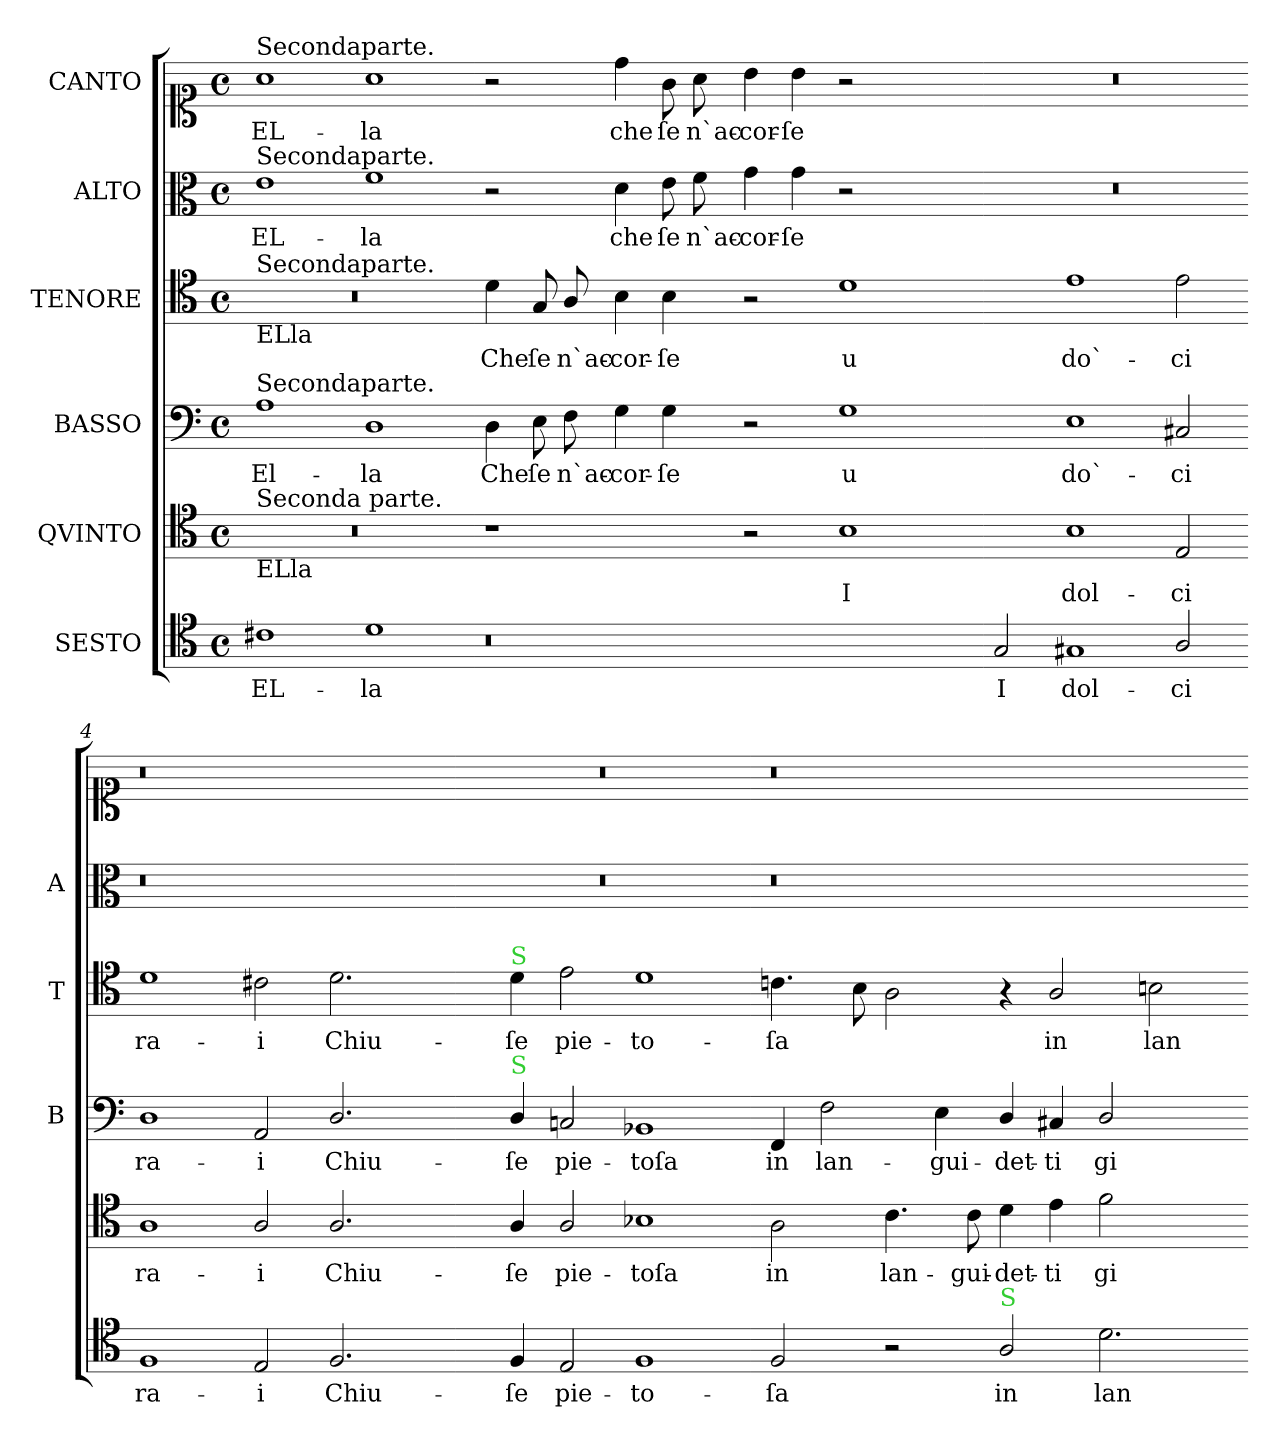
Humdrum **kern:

**kern	**text	**kern	**text	**kern	**text	**kern	**text	**kern	**text	**kern	**text
*part6	*part6	*part5	*part5	*part4	*part4	*part3	*part3	*part2	*part2	*part1	*part1
*staff6	*staff6	*staff5	*staff5	*staff4	*staff4	*staff3	*staff3	*staff2	*staff2	*staff1	*staff1
*I"SESTO	*	*I"QVINTO	*	*I"BASSO	*	*I"TENORE	*	*I"ALTO	*	*I"CANTO	*
*	*	*	*	*I'B	*	*I'T	*	*I'A	*	*	*
*clefC4	*	*clefC4	*	*clefF4	*	*clefC4	*	*clefC3	*	*clefC1	*
*k[]	*	*k[]	*	*k[]	*	*k[]	*	*k[]	*	*k[]	*
*A:aeo	*	*A:aeo	*	*A:aeo	*	*A:aeo	*	*A:aeo	*	*A:aeo	*
*M2/1	*	*M2/1	*	*M2/1	*	*M2/1	*	*M2/1	*	*M2/1	*
*met(c)	*	*met(c)	*	*met(c)	*	*met(c)	*	*met(c)	*	*met(c)	*
=1	=1	=1	=1	=1	=1	=1	=1	=1	=1	=1	=1
!	!	!	!	!	!	!	!	!	!	!LO:TX:a:t=Secondaparte.	!
!	!	!	!	!	!	!	!	!LO:TX:a:t=Secondaparte.	!	!	!
!	!	!	!	!	!	!LO:TX:b:t=ELla	!	!	!	!	!
!	!	!	!	!	!	!LO:TX:a:t=Secondaparte.	!	!	!	!	!
!	!	!	!	!LO:TX:a:t=Secondaparte.	!	!	!	!	!	!	!
!	!	!LO:TX:b:t=ELla	!	!	!	!	!	!	!	!	!
!	!	!LO:TX:a:t=Seconda parte.	!	!	!	!	!	!	!	!	!
1c#X	EL-	0r	.	1A	El-	0r	.	1e	EL-	1a	EL-
1d	-la	.	.	1D	-la	.	.	1f	-la	1a	-la
=2-	=2-	=2-	=2-	=2-	=2-	=2-	=2-	=2-	=2-	=2-	=2-
0r	.	1r	.	4D\	Che	4d\	Che	2r	.	2r	.
.	.	.	.	8E\	ſe	8G/	ſe	.	.	.	.
.	.	.	.	8F\	n`ac-	8A/	n`ac-	.	.	.	.
.	.	.	.	4G\	-cor-	4B\	-cor-	4d\	che	4dd\	che
.	.	.	.	4G\	ſe	4B\	ſe	8e\	ſe	8g\	ſe
.	.	.	.	.	.	.	.	8f\	n`ac-	8a\	n`ac-
.	.	2r	.	2r	.	2r	.	4g\	-cor-	4b\	-cor-
.	.	.	.	.	.	.	.	4g\	ſe	4b\	ſe
.	.	1B\	I	1G\	u	1d\	u	2r	.	2r	.
2ryy	.	.	.	.	.	.	.	2ryy	.	2ryy	.
=3-	=3-	=3-	=3-	=3-	=3-	=3-	=3-	=3-	=3-	=3-	=3-
2G/	I	2ryy	.	2ryy	.	2ryy	.	0r	.	0r	.
1G#X	dol-	1B	dol-	1E	do`-	1e	do`-	.	.	.	.
2A/	-ci	2E/	-ci	2C#X/	-ci	2e\	-ci	.	.	.	.
=4-	=4-	=4-	=4-	=4-	=4-	=4-	=4-	=4-	=4-	=4-	=4-
1F	ra-	1A	ra-	1D	ra-	1d	ra-	0r	.	0r	.
2E/	-i	2A/	-i	2AA/	-i	2c#X\	-i	.	.	.	.
2.F/	Chiu-	2.A/	Chiu-	2.D/	Chiu-	2.d\	Chiu-	.	.	.	.
.	.	.	.	.	.	.	.	4ryy	.	4ryy	.
=5-	=5-	=5-	=5-	=5-	=5-	=5-	=5-	=5-	=5-	=5-	=5-
4ryy	.	4ryy	.	4ryy	.	4ryy	.	0r	.	0r	.
!	!	!	!	!	!	!LO:TX:a:color=limegreen:t=S	!	!	!	!	!
!	!	!	!	!LO:TX:a:color=limegreen:t=S	!	!	!	!	!	!	!
4F/	ſe	4A/	ſe	4D/	ſe	4d\	ſe	.	.	.	.
2E/	pie-	2A/	pie-	2Cn/	pie-	2e\	pie-	.	.	.	.
1F	-to-	1B-X	-toſa	1BB-X	-toſa	1d	-to-	.	.	.	.
=6-	=6-	=6-	=6-	=6-	=6-	=6-	=6-	=6-	=6-	=6-	=6-
2F/	-ſa	2A\	in	4FF/	in	4.cn\	-ſa	0r	.	0r	.
.	.	.	.	2F\	lan-	.	.	.	.	.	.
.	.	.	.	.	.	8B\	.	.	.	.	.
2r	.	4.c\	lan-	.	.	2A\	.	.	.	.	.
.	.	.	.	4E\	-gui-	.	.	.	.	.	.
.	.	8c\	-gui-	.	.	.	.	.	.	.	.
!LO:TX:a:color=limegreen:t=S	!	!	!	!	!	!	!	!	!	!	!
2A/	in	4d\	-det-	4D/	-det-	4r	.	.	.	.	.
.	.	4e\	-ti	4C#X/	-ti	2A/	in	.	.	.	.
2.d\	lan-	2f\	gi-	2D/	gi-	.	.	.	.	.	.
.	.	.	.	.	.	2Bn\	lan-	.	.	.	.
.	.	4ryy	.	4ryy	.	.	.	4ryy	.	4ryy	.
=-	=-	=-	=-	=-	=-	=-	=-	=-	=-	=-	=-
*-	*-	*-	*-	*-	*-	*-	*-	*-	*-	*-	*-
